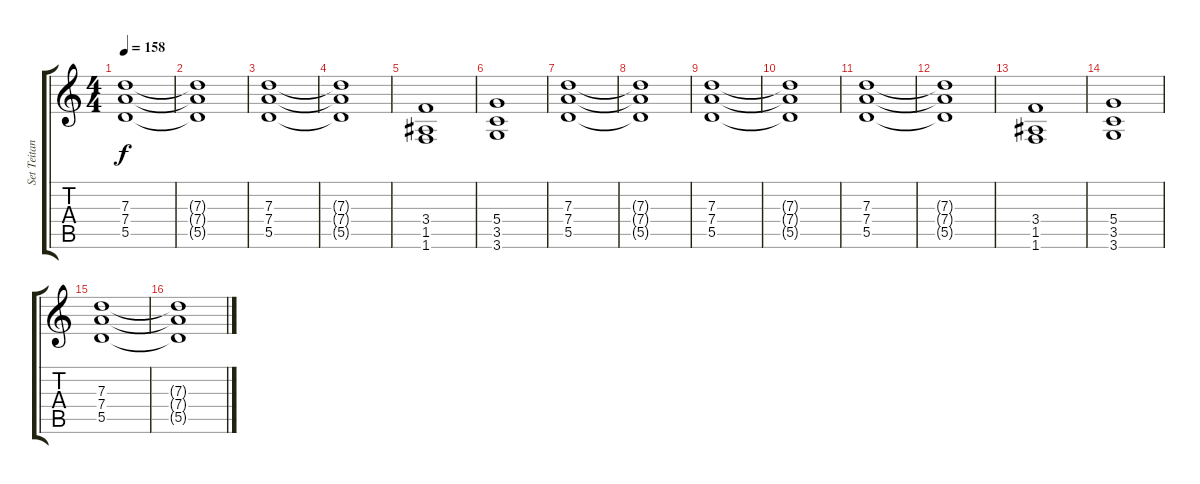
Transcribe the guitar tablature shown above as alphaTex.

\track ("Set Teitan" "Set Teitan") {instrument distortionguitar}
\staff {score tabs}
\tuning (E4 B3 G3 D3 A2 E2) {hide}
\ts (4 4)
\tempo 158
\clef g2
\ks c
(7.3 7.4 5.5).1{dy f} |
(7.3{t} 7.4{t} 5.5{t}).1 |
(7.3 7.4 5.5).1 |
(7.3{t} 7.4{t} 5.5{t}).1 |
(3.4 1.5 1.6).1 |
(5.4 3.5 3.6).1 |
(7.3 7.4 5.5).1 |
(7.3{t} 7.4{t} 5.5{t}).1 |
(7.3 7.4 5.5).1 |
(7.3{t} 7.4{t} 5.5{t}).1 |
(7.3 7.4 5.5).1 |
(7.3{t} 7.4{t} 5.5{t}).1 |
(3.4 1.5 1.6).1 |
(5.4 3.5 3.6).1 |
(7.3 7.4 5.5).1 |
(7.3{t} 7.4{t} 5.5{t}).1
